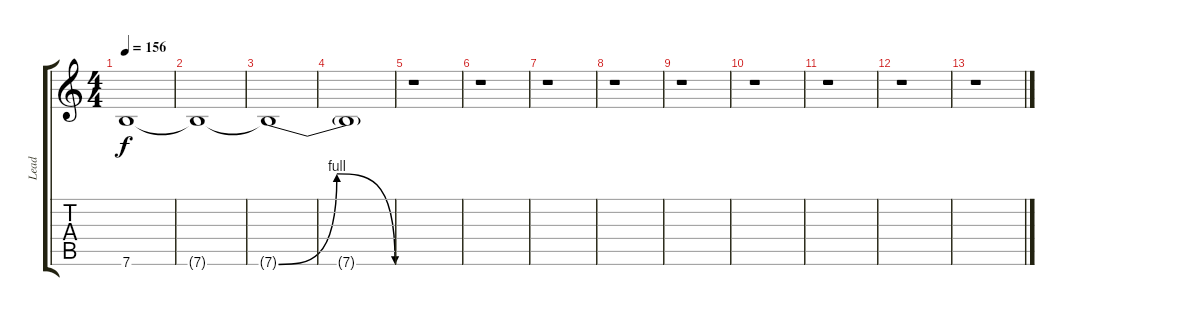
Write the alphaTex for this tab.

\track ("Lead" "Lead") {instrument overdrivenguitar}
\staff {score tabs}
\tuning (E4 B3 G3 D3 A2 E2) {hide}
\ts (4 4)
\tempo 156
\clef g2
\ks c
7.6{t}.1{dy f} |
7.6{t}.1 |
7.6{be (bendrelease 0 0 15 4 45 4 60 0) t}.1 |
7.6{t}.1 |
r.1 |
r.1 |
r.1 |
r.1 |
r.1 |
r.1 |
r.1 |
r.1 |
r.1
